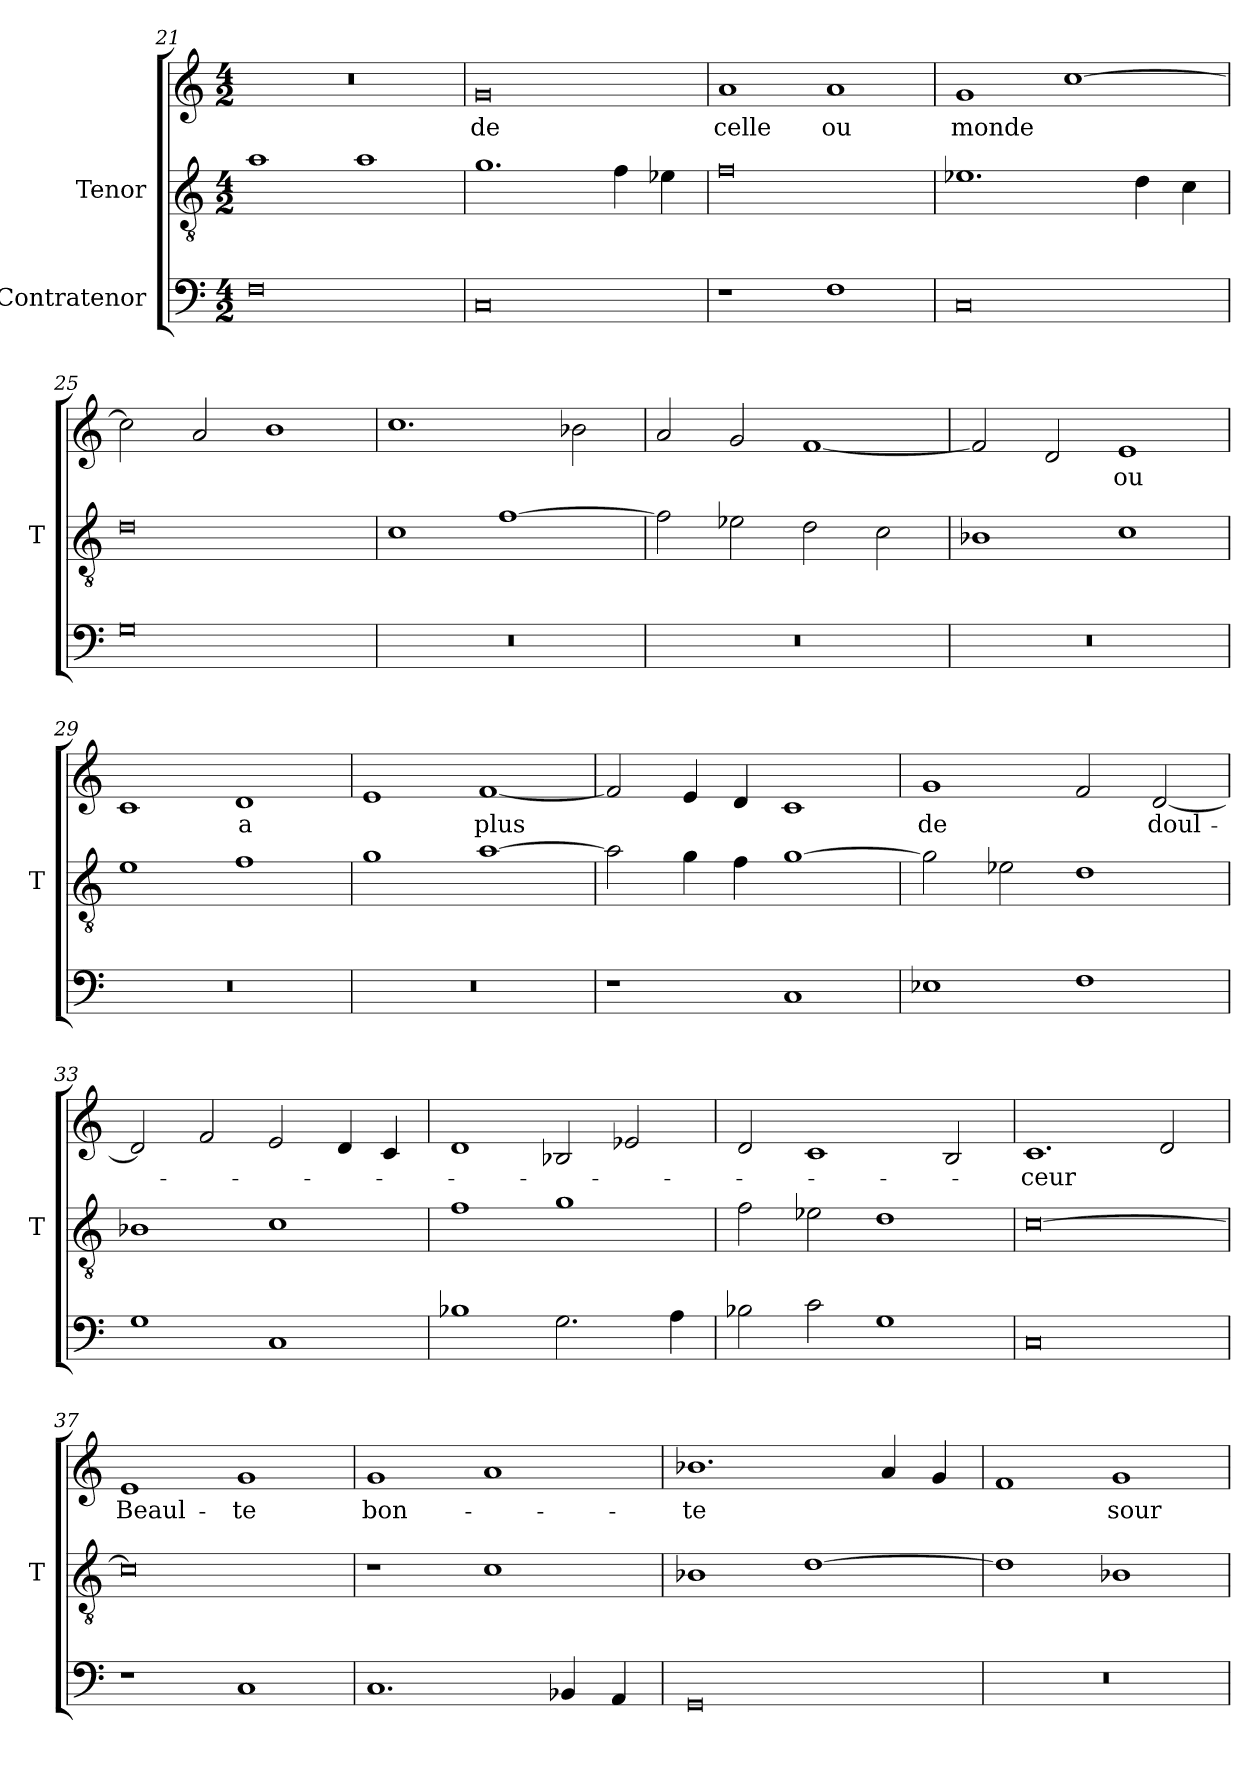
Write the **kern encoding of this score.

**kern	**kern	**kern	**text
*part3	*part2	*part1	*part1
*staff3	*staff2	*staff1	*staff1
*I"Contratenor	*I"Tenor	*	*
*	*I'T	*	*
*clefF4	*clefGv2	*clefG2	*
*M4/2	*M4/2	*M4/2	*
=21	=21	=21	=21
0F	1a	0r	.
.	1a	.	.
=22	=22	=22	=22
0C	1.g	0g	-de
.	4f	.	.
.	4e-X	.	.
=23	=23	=23	=23
1r	0f	1a	-celle
1F	.	1a	-ou
=24	=24	=24	=24
0C	1.e-X	1g	-monde
.	.	[1cc	.
.	4d	.	.
.	4c	.	.
=25	=25	=25	=25
0G	0d	2cc]	.
.	.	2a	.
.	.	1b	.
=26	=26	=26	=26
0r	1c	1.cc	.
.	[1f	.	.
.	.	2b-X	.
=27	=27	=27	=27
0r	2f]	2a	.
.	2e-X	2g	.
.	2d	[1f	.
.	2c	.	.
=28	=28	=28	=28
0r	1B-X	2f]	.
.	.	2d	.
.	1c	1e	-ou
=29	=29	=29	=29
0r	1e	1c	.
.	1f	1d	-a
=30	=30	=30	=30
0r	1g	1e	.
.	[1a	[1f	-plus
=31	=31	=31	=31
1r	2a]	2f]	.
.	4g	4e	.
.	4f	4d	.
1C	[1g	1c	.
=32	=32	=32	=32
1E-X	2g]	1g	-de
.	2e-X	.	.
1F	1d	2f	.
.	.	[2d	doul-
=33	=33	=33	=33
1G	1B-X	2d]	.
.	.	2f	.
1C	1c	2e	.
.	.	4d	.
.	.	4c	.
=34	=34	=34	=34
1B-X	1f	1d	.
2.G	1g	2B-X	.
.	.	2e-X	.
4A	.	.	.
=35	=35	=35	=35
2B-X	2f	2d	.
2c	2e-X	1c	.
1G	1d	.	.
.	.	2B	.
=36	=36	=36	=36
0C	[0c	1.c	-ceur
.	.	2d	.
=37	=37	=37	=37
1r	0c]	1e	Beaul-
1C	.	1g	-te
=38	=38	=38	=38
1.C	1r	1g	bon-
.	1c	1a	.
4BB-X	.	.	.
4AA	.	.	.
=39	=39	=39	=39
0GG	1B-X	1.b-X	-te
.	[1d	.	.
.	.	4a	.
.	.	4g	.
=40	=40	=40	=40
0r	1d]	1f	.
.	1B-X	1g	sour-
=	=	=	=
*-	*-	*-	*-
